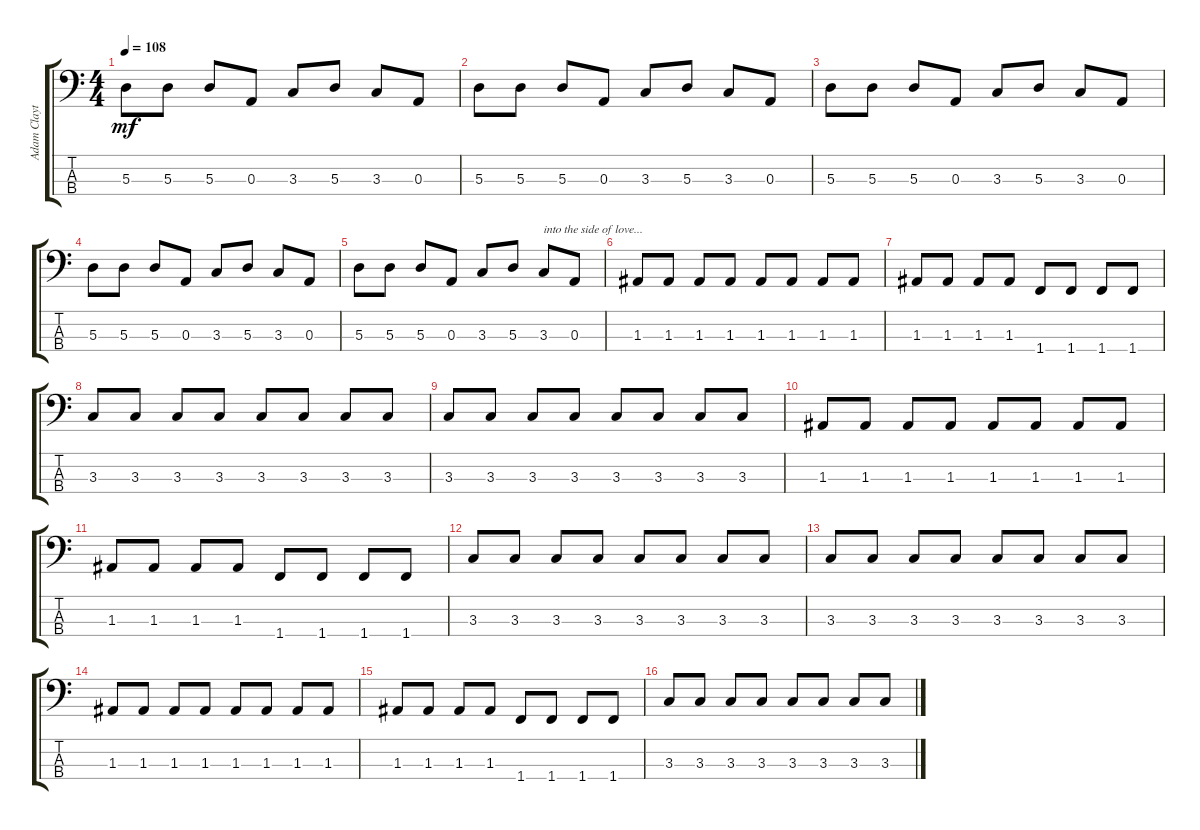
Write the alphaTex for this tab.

\track ("Adam Clayton" "Adam Clayt") {instrument electricbasspick}
\staff {score tabs}
\tuning (G2 D2 A1 E1) {hide}
\ts (4 4)
\tempo 108
\clef f4
\ks c
5.3.8{dy mf} 5.3.8 5.3.8 0.3.8 3.3.8 5.3.8 3.3.8 0.3.8 |
5.3.8 5.3.8 5.3.8 0.3.8 3.3.8 5.3.8 3.3.8 0.3.8 |
5.3.8 5.3.8 5.3.8 0.3.8 3.3.8 5.3.8 3.3.8 0.3.8 |
5.3.8 5.3.8 5.3.8 0.3.8 3.3.8 5.3.8 3.3.8 0.3.8 |
5.3.8 5.3.8 5.3.8 0.3.8 3.3.8 5.3.8 3.3.8{txt "into the side of love..."} 0.3.8 |
1.3.8 1.3.8 1.3.8 1.3.8 1.3.8 1.3.8 1.3.8 1.3.8 |
1.3.8 1.3.8 1.3.8 1.3.8 1.4.8 1.4.8 1.4.8 1.4.8 |
3.3.8 3.3.8 3.3.8 3.3.8 3.3.8 3.3.8 3.3.8 3.3.8 |
3.3.8 3.3.8 3.3.8 3.3.8 3.3.8 3.3.8 3.3.8 3.3.8 |
1.3.8 1.3.8 1.3.8 1.3.8 1.3.8 1.3.8 1.3.8 1.3.8 |
1.3.8 1.3.8 1.3.8 1.3.8 1.4.8 1.4.8 1.4.8 1.4.8 |
3.3.8 3.3.8 3.3.8 3.3.8 3.3.8 3.3.8 3.3.8 3.3.8 |
3.3.8 3.3.8 3.3.8 3.3.8 3.3.8 3.3.8 3.3.8 3.3.8 |
1.3.8 1.3.8 1.3.8 1.3.8 1.3.8 1.3.8 1.3.8 1.3.8 |
1.3.8 1.3.8 1.3.8 1.3.8 1.4.8 1.4.8 1.4.8 1.4.8 |
3.3.8 3.3.8 3.3.8 3.3.8 3.3.8 3.3.8 3.3.8 3.3.8
